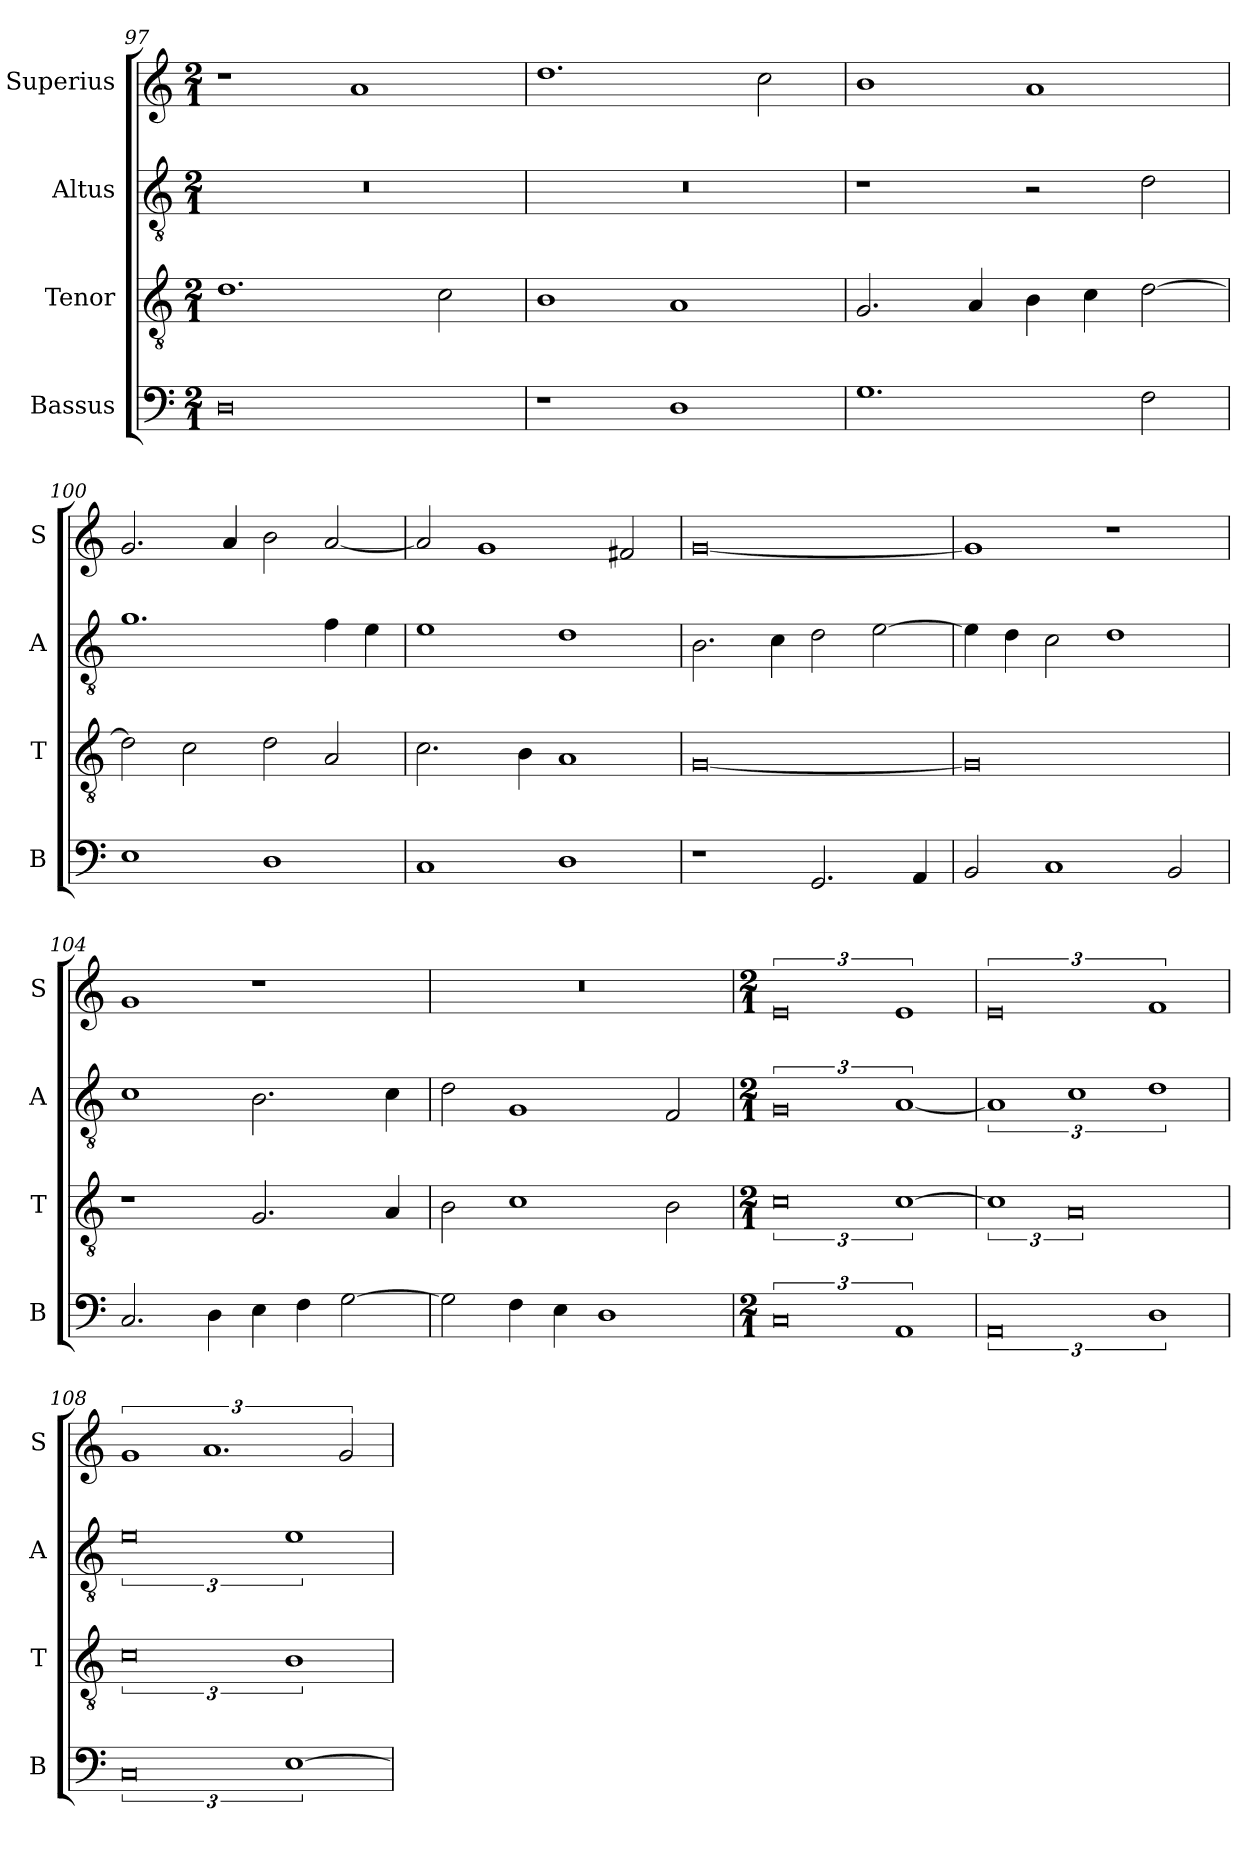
**kern	**kern	**kern	**kern
*part4	*part3	*part2	*part1
*staff4	*staff3	*staff2	*staff1
*I"Bassus	*I"Tenor	*I"Altus	*I"Superius
*I'B	*I'T	*I'A	*I'S
*clefF4	*clefGv2	*clefGv2	*clefG2
*k[]	*k[]	*k[]	*k[]
*M2/1	*M2/1	*M2/1	*M2/1
=97	=97	=97	=97
0D	1.d\	0r	1r
.	.	.	1a/
.	2c\	.	.
=98	=98	=98	=98
1r	1B\	0r	1.dd\
1D\	1A/	.	.
.	.	.	2cc\
=99	=99	=99	=99
1.G\	2.G/	1r	1b\
.	4A/	.	.
.	4B\	2r	1a/
.	4c\	.	.
2F\	[2d\	2d\	.
=100	=100	=100	=100
1E\	2d\]	1.g\	2.g/
.	2c\	.	.
.	.	.	4a/
1D\	2d\	.	2b\
.	2A/	4f\	[2a/
.	.	4e\	.
=101	=101	=101	=101
1C/	2.c\	1e\	2a/]
.	.	.	1g/
.	4B\	.	.
1D\	1A/	1d\	.
.	.	.	2f#X/
=102	=102	=102	=102
1r	[0G	2.B\	[0g
.	.	4c\	.
2.GG/	.	2d\	.
.	.	[2e\	.
4AA/	.	.	.
=103	=103	=103	=103
2BB/	0G]	4e\]	1g/]
.	.	4d\	.
1C/	.	2c\	.
.	.	1d\	1r
2BB/	.	.	.
=104	=104	=104	=104
2.C/	1r	1c\	1g/
4D\	.	.	.
4E\	2.G/	2.B\	1r
4F\	.	.	.
[2G\	.	.	.
.	4A/	4c\	.
=105	=105	=105	=105
2G\]	2B\	2d\	0r
4F\	1c\	1G/	.
4E\	.	.	.
1D\	.	.	.
.	2B\	2F/	.
=106	=106	=106	=106
*M2/1	*M2/1	*M2/1	*M2/1
3%4C	3%4c	3%4G	3%4e
3%2AA/	[3%2c\	[3%2A/	3%2e/
=107	=107	=107	=107
3%4AA	3%2c\]	3%2A/]	3%4e
.	3%4A	3%2c\	.
3%2D\	.	3%2d\	3%2f/
=108	=108	=108	=108
3%4C	3%4c	3%4e	3%2g/
.	.	.	3%2.a/
[3%2E\	3%2B\	3%2e\	.
.	.	.	3g/
=	=	=	=
*-	*-	*-	*-
